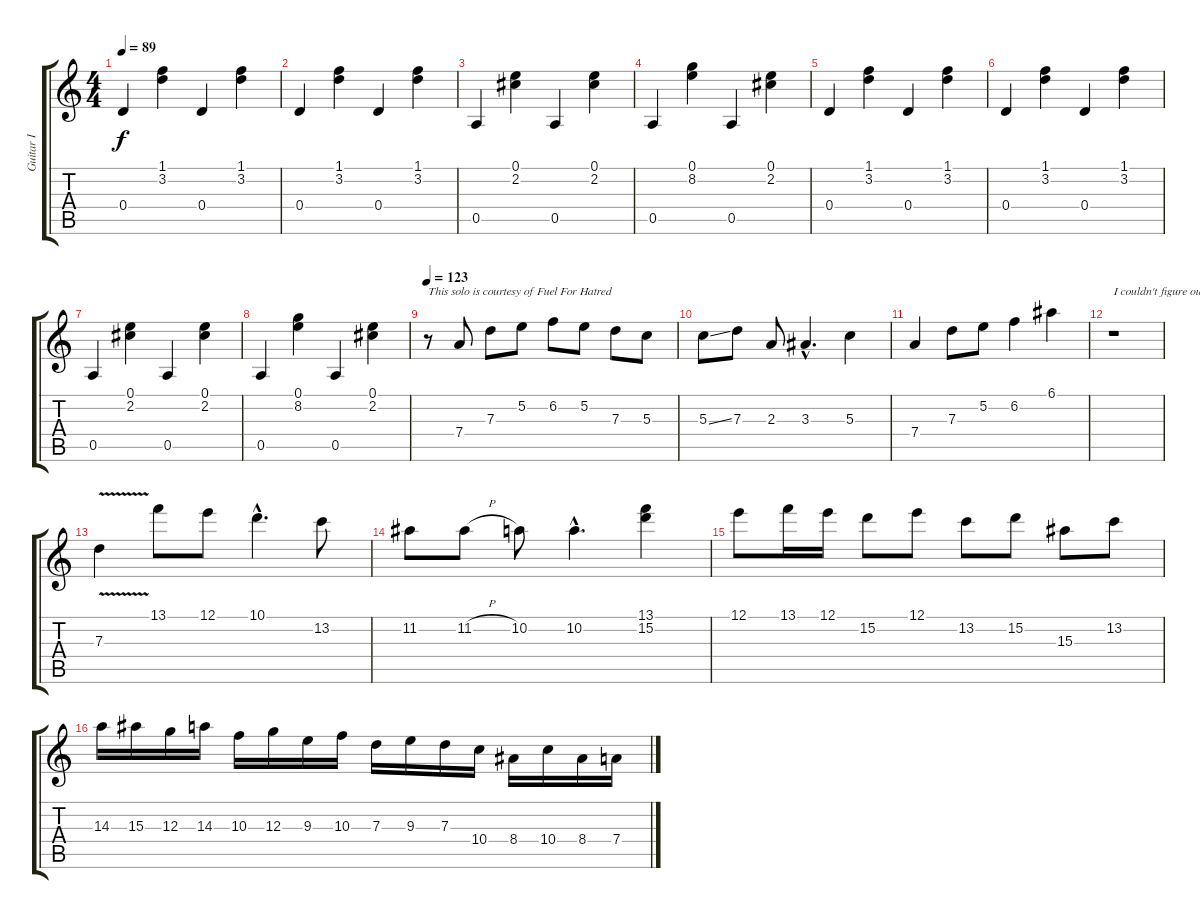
\track ("Guitar I" "Guitar I") {instrument acousticguitarsteel}
\staff {score tabs}
\tuning (E4 B3 G3 D3 A2 E2) {hide}
\ts (4 4)
\tempo 89
\clef g2
\ks c
0.4.4{dy f} (1.1 3.2).4 0.4.4 (1.1 3.2).4 |
0.4.4 (1.1 3.2).4 0.4.4 (1.1 3.2).4 |
0.5.4 (0.1 2.2).4 0.5.4 (0.1 2.2).4 |
0.5.4 (0.1 8.2).4 0.5.4 (0.1 2.2).4 |
0.4.4 (1.1 3.2).4 0.4.4 (1.1 3.2).4 |
0.4.4 (1.1 3.2).4 0.4.4 (1.1 3.2).4 |
0.5.4 (0.1 2.2).4 0.5.4 (0.1 2.2).4 |
0.5.4 (0.1 8.2).4 0.5.4 (0.1 2.2).4 |
\tempo 123
r.8{txt "This solo is courtesy of Fuel For Hatred"} 7.4.8 7.3.8 5.2.8 6.2.8 5.2.8 7.3.8 5.3.8 |
5.3{ss}.8 7.3.8 2.3.8 3.3{hac}.4{d} 5.3.4 |
7.4.4 7.3.8 5.2.8 6.2.4 6.1.4 |
r.1{txt "I couldn't figure out this fast part"} |
7.3{v}.4 13.1.8 12.1.8 10.1{hac}.4{d} 13.2.8 |
11.2.8 11.2{h}.8 10.2.8 10.2{hac}.4{d} (13.1 15.2).4 |
12.1.8 13.1.16 12.1.16 15.2.8 12.1.8 13.2.8 15.2.8 15.3.8 13.2.8 |
14.3.16 15.3.16 12.3.16 14.3.16 10.3.16 12.3.16 9.3.16 10.3.16 7.3.16 9.3.16 7.3.16 10.4.16 8.4.16 10.4.16 8.4.16 7.4.16
